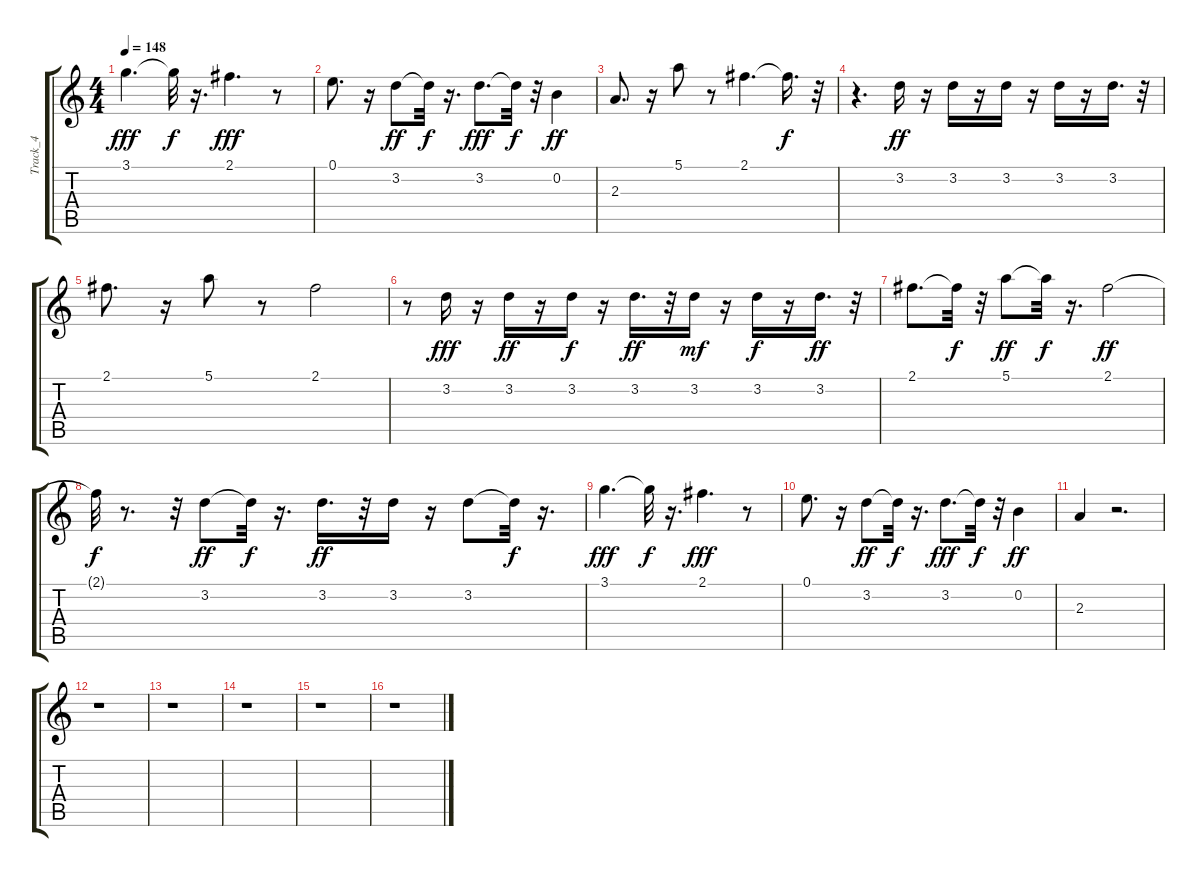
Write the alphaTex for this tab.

\track ("Track_4" "Track_4") {instrument electricguitarjazz}
\staff {score tabs}
\tuning (E4 B3 G3 D3 A2 E2) {hide}
\ts (4 4)
\tempo 148
\clef g2
\ks c
3.1.4{d dy fff} 3.1{t}.32{dy f} r.16{d} 2.1.4{d dy fff} r.8 |
0.1.8{d} r.16 3.2.8{dy ff} 3.2{t}.32{dy f} r.16{d} 3.2.8{d dy fff} 3.2{t}.32{dy f} r.32 0.2.4{dy ff} |
2.3.8{d} r.16 5.1.8 r.8 2.1.4{d} 2.1{t}.16{d dy f} r.32 |
r.4{d} 3.2.16{dy ff} r.16 3.2.16 r.16 3.2.16 r.16 3.2.16 r.16 3.2.16{d} r.32 |
2.1.8{d} r.16 5.1.8 r.8 2.1.2 |
r.8 3.2.16{dy fff} r.16 3.2.16{dy ff} r.16 3.2.16{dy f} r.16 3.2.16{d dy ff} r.32 3.2.16{dy mf} r.16 3.2.16{dy f} r.16 3.2.16{d dy ff} r.32 |
2.1.8{d} 2.1{t}.32{dy f} r.32 5.1.8{dy ff} 5.1{t}.32{dy f} r.16{d} 2.1.2{dy ff} |
2.1{t}.32{dy f} r.8{d} r.32 3.2.8{dy ff} 3.2{t}.32{dy f} r.16{d} 3.2.16{d dy ff} r.32 3.2.16 r.16 3.2.8 3.2{t}.32{dy f} r.16{d} |
3.1.4{d dy fff} 3.1{t}.32{dy f} r.16{d} 2.1.4{d dy fff} r.8 |
0.1.8{d} r.16 3.2.8{dy ff} 3.2{t}.32{dy f} r.16{d} 3.2.8{d dy fff} 3.2{t}.32{dy f} r.32 0.2.4{dy ff} |
2.3.4 r.2{d} |
r.1 |
r.1 |
r.1 |
r.1 |
r.1
